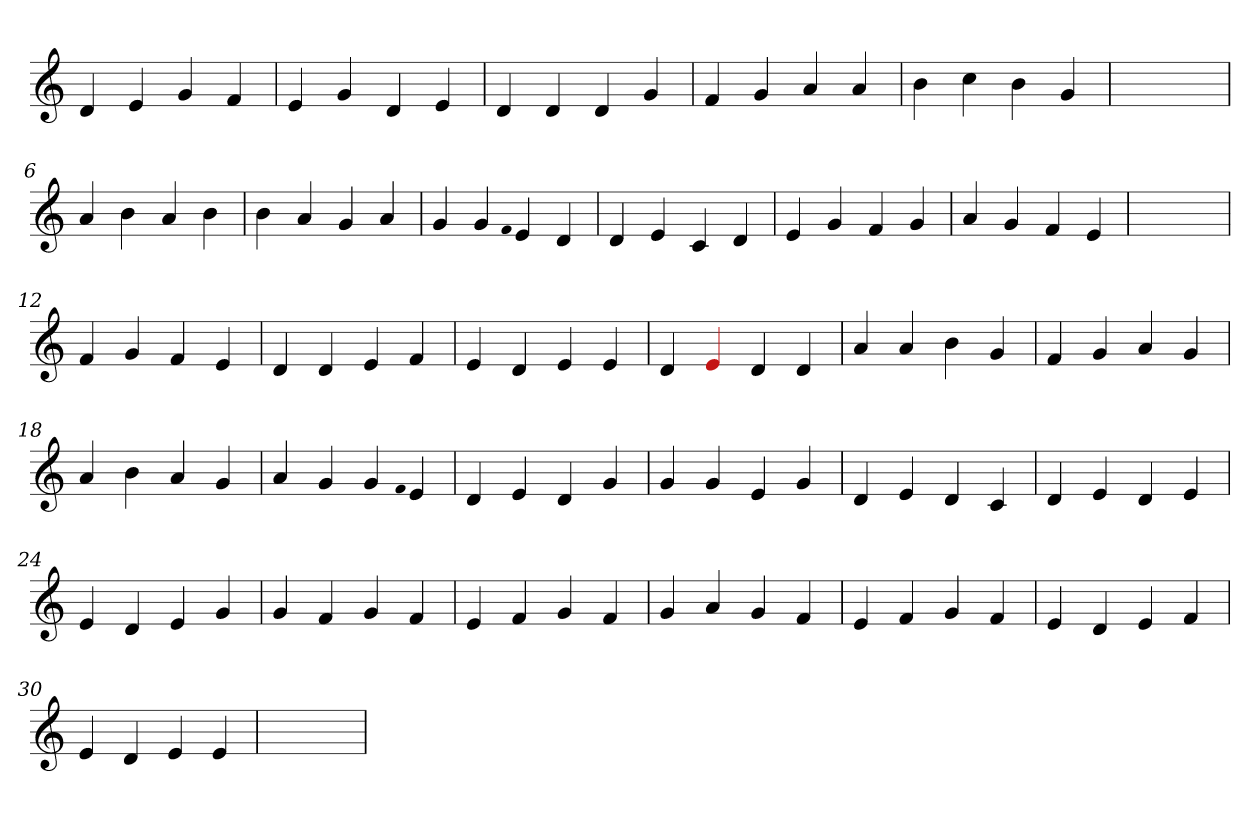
**kern
*part1
*staff1
*clefG2
=1
4d
4e
4g
4f
=2
4e
4g
4d
4e
=3
4d
4d
4d
4g
=4
4f
4g
4a
4a
=5
4b
4cc
4b
4g
=6
1ryy
=6
4a
4b
4a
4b
=7
4b
4a
4g
4a
=8
4g
4g
qqf
4e
4d
=9
4d
4e
4c
4d
=10
4e
4g
4f
4g
=11
4a
4g
4f
4e
=12
1ryy
=12
4f
4g
4f
4e
=13
4d
4d
4e
4f
=14
4e
4d
4e
4e
=15
4d
4Re
4d
4d
=16
4a
4a
4b
4g
=17
4f
4g
4a
4g
=18
4a
4b
4a
4g
=19
4a
4g
4g
qqf
4e
=20
4d
4e
4d
4g
=21
4g
4g
4e
4g
=22
4d
4e
4d
4c
=23
4d
4e
4d
4e
=24
4e
4d
4e
4g
=25
4g
4f
4g
4f
=26
4e
4f
4g
4f
=27
4g
4a
4g
4f
=28
4e
4f
4g
4f
=29
4e
4d
4e
4f
=30
4e
4d
4e
4e
=31
1ryy
=
*-
